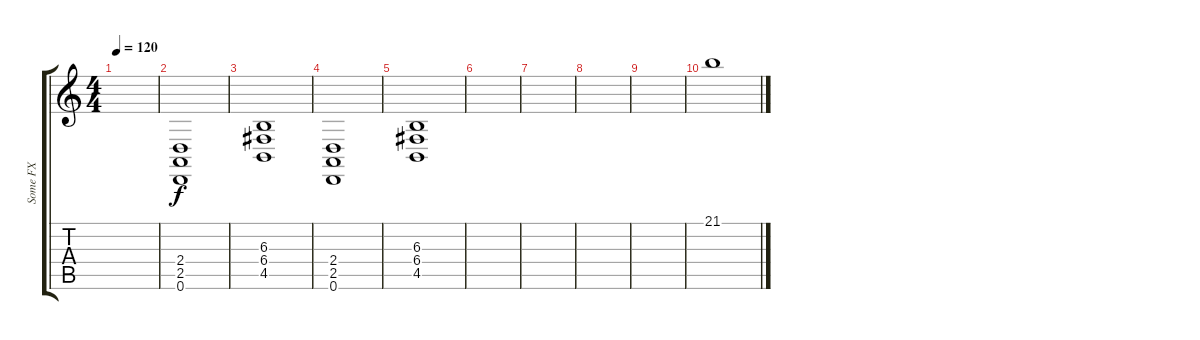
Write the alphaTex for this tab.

\track ("Some FX" "Some FX") {instrument pad8sweep}
\staff {score tabs}
\tuning (D4 A3 F3 C3 G2 D2) {hide}
\ts (4 4)
\tempo 120
\clef g2
\ks c
|
(2.4 2.5 0.6).1 |
(6.3 6.4 4.5).1 |
(2.4 2.5 0.6).1 |
(6.3 6.4 4.5).1 |
|
|
|
|
21.1.1
